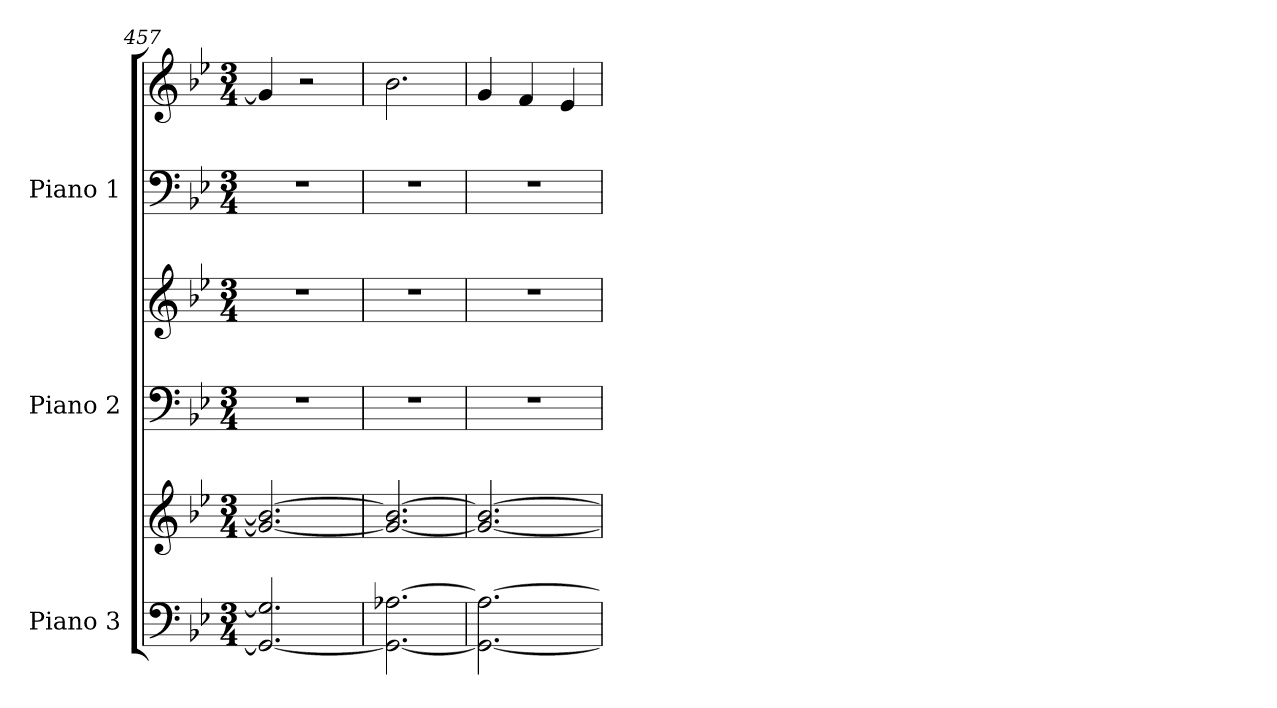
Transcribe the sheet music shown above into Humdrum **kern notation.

**kern	**kern	**kern	**kern	**kern	**kern
*part3	*part3	*part2	*part2	*part1	*part1
*staff6	*staff5	*staff4	*staff3	*staff2	*staff1
*I"Piano 3	*	*I"Piano 2	*	*I"Piano 1	*
*I'Pno. 3	*	*I'Pno. 2	*	*I'Pno. 1	*
*clefF4	*clefG2	*clefF4	*clefG2	*clefF4	*clefG2
*k[b-e-]	*k[b-e-]	*k[b-e-]	*k[b-e-]	*k[b-e-]	*k[b-e-]
*M3/4	*M3/4	*M3/4	*M3/4	*M3/4	*M3/4
=457	=457	=457	=457	=457	=457
2.GG/_ 2.G/]	2.g/_ 2.b-/_	2.r	2.r	2.r	4g/]
.	.	.	.	.	2r
=458	=458	=458	=458	=458	=458
2.GG\_ [2.A-X\	2.g/_ 2.b-/_	2.r	2.r	2.r	2.b-\
=459	=459	=459	=459	=459	=459
2.GG\_ 2.A-\_	2.g/_ 2.b-/_	2.r	2.r	2.r	4g/
.	.	.	.	.	4f/
.	.	.	.	.	4e-/
=	=	=	=	=	=
*-	*-	*-	*-	*-	*-
